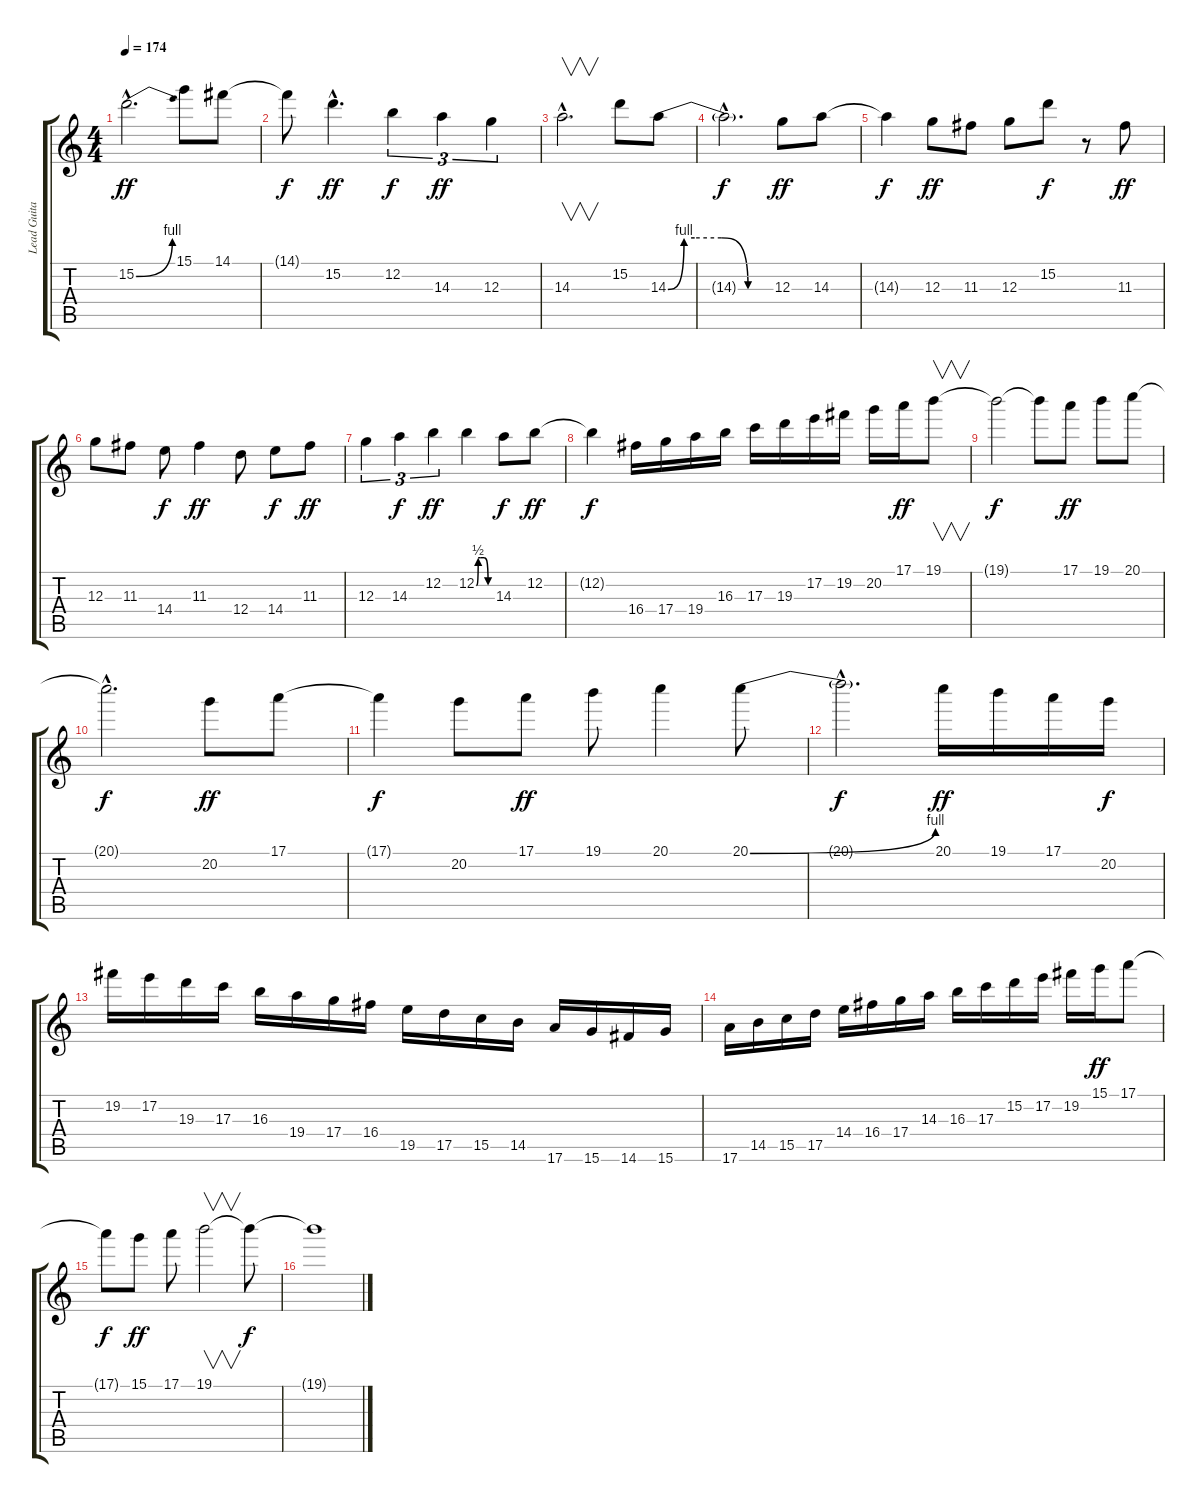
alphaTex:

\track ("Lead Guitar" "Lead Guita") {instrument overdrivenguitar}
\staff {score tabs}
\tuning (E4 B3 G3 D3 A2 E2) {hide}
\ts (4 4)
\tempo 174
\clef g2
\ks c
15.2{be (bend 0 0 60 4) hac}.2{d dy ff} 15.1.8 14.1.8 |
14.1{t}.8{dy f} 15.2{hac}.4{d dy ff} 12.2.4{tu (3 2) dy f} 14.3.4{tu (3 2) dy ff} 12.3.4{tu (3 2)} |
14.3{hac}.2{v d} 15.2.8 14.3{be (custom 0 0 9 4 15 4 30 4 45 0 60 0)}.8 |
14.3{hac t}.2{d dy f} 12.3.8{dy ff} 14.3.8 |
14.3{t}.4{dy f} 12.3.8{dy ff} 11.3.8 12.3.8 15.2.8{dy f} r.8 11.3.8{dy ff} |
12.3.8 11.3.8 14.4.8{dy f} 11.3.4{dy ff} 12.4.8 14.4.8{dy f} 11.3.8{dy ff} |
12.3.4{tu (3 2)} 14.3.4{tu (3 2) dy f} 12.2.4{tu (3 2) dy ff} 12.2{be (custom 0 0 7 2 15 2 30 2 45 0 60 0)}.4 14.3.8{dy f} 12.2.8{dy ff} |
12.2{t}.4{dy f} 16.4.16 17.4.16 19.4.16 16.3.16 17.3.16 19.3.16 17.2.16 19.2.16 20.2.16 17.1.16{dy ff} 19.1.8{v} |
19.1{t}.2{dy f} 19.1{t}.8 17.1.8{dy ff} 19.1.8 20.1.8 |
20.1{hac t}.2{d dy f} 20.2.8{dy ff} 17.1.8 |
17.1{t}.4{dy f} 20.2.8 17.1.8{dy ff} 19.1.8 20.1.4 20.1{be (bend 0 0 60 4)}.8 |
20.1{hac t}.2{d dy f} 20.1.16{dy ff} 19.1.16 17.1.16 20.2.16{dy f} |
19.2.16 17.2.16 19.3.16 17.3.16 16.3.16 19.4.16 17.4.16 16.4.16 19.5.16 17.5.16 15.5.16 14.5.16 17.6.16 15.6.16 14.6.16 15.6.16 |
17.6.16 14.5.16 15.5.16 17.5.16 14.4.16 16.4.16 17.4.16 14.3.16 16.3.16 17.3.16 15.2.16 17.2.16 19.2.16 15.1.16{dy ff} 17.1.8 |
17.1{t}.8{dy f} 15.1.8{dy ff} 17.1.8 19.1.2{v} 19.1{t}.8{dy f} |
19.1{t}.1
